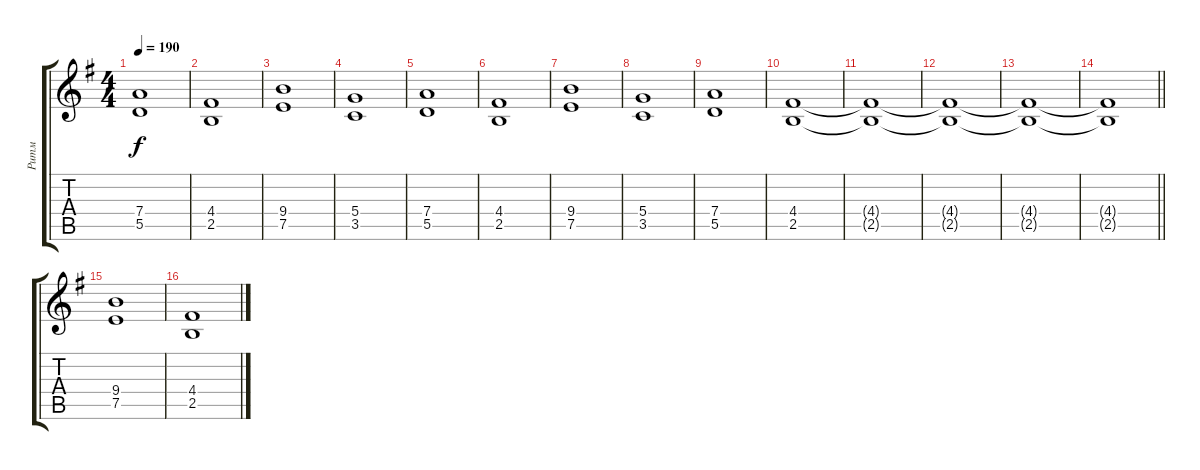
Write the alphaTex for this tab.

\track ("Ритм" "Ритм") {instrument distortionguitar}
\staff {score tabs}
\tuning (E4 B3 G3 D3 A2 E2) {hide}
\ts (4 4)
\tempo 190
\clef g2
\ks g
(7.4 5.5).1{dy f} |
(4.4 2.5).1 |
(9.4 7.5).1 |
(5.4 3.5).1 |
(7.4 5.5).1 |
(4.4 2.5).1 |
(9.4 7.5).1 |
(5.4 3.5).1 |
(7.4 5.5).1 |
(4.4 2.5).1 |
(4.4{t} 2.5{t}).1 |
(4.4{t} 2.5{t}).1 |
(4.4{t} 2.5{t}).1 |
\barLineRight lightlight
(4.4{t} 2.5{t}).1 |
(9.4 7.5).1{volume 5 instrument overdrivenguitar} |
(4.4 2.5).1
